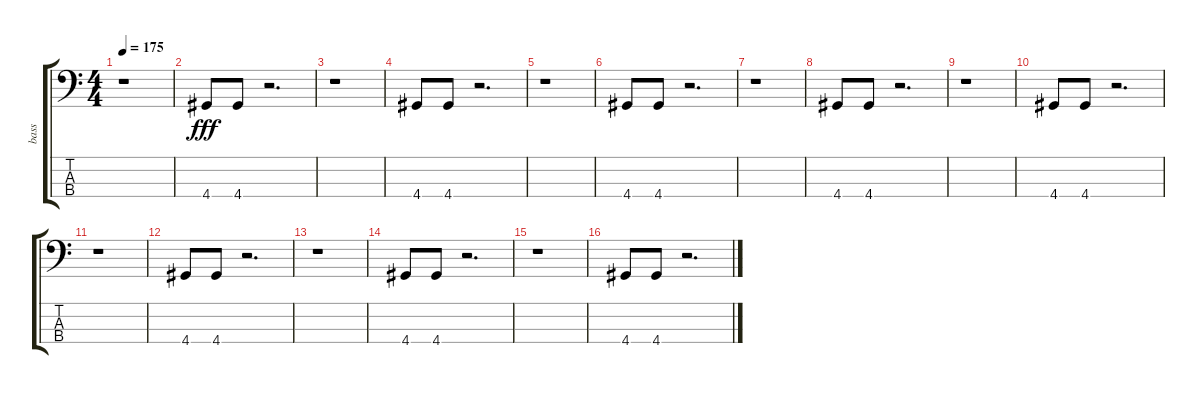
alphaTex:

\track ("bass" "bass") {instrument electricbassfinger}
\staff {score tabs}
\tuning (G2 D2 A1 E1) {hide}
\ts (4 4)
\tempo 175
\clef f4
\ks c
r.1{dy fff} |
4.4.8 4.4.8 r.2{d} |
r.1 |
4.4.8 4.4.8 r.2{d} |
r.1 |
4.4.8 4.4.8 r.2{d} |
r.1 |
4.4.8 4.4.8 r.2{d} |
r.1 |
4.4.8 4.4.8 r.2{d} |
r.1 |
4.4.8 4.4.8 r.2{d} |
r.1 |
4.4.8 4.4.8 r.2{d} |
r.1 |
4.4.8 4.4.8 r.2{d}
